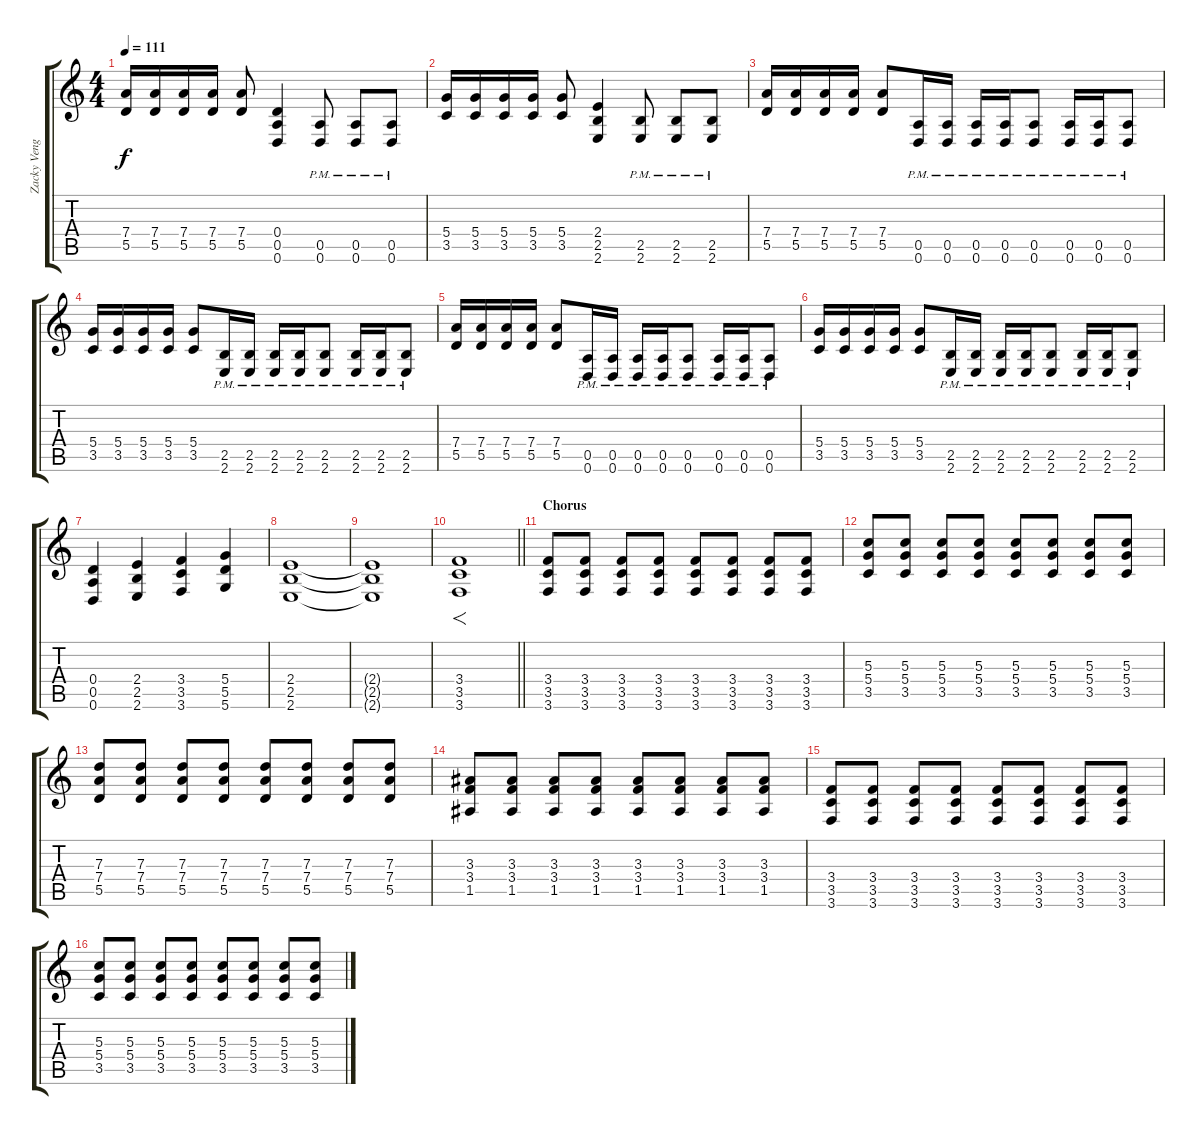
\track ("Zacky Vengeance" "Zacky Veng") {instrument distortionguitar}
\staff {score tabs}
\tuning (E4 B3 G3 D3 A2 D2) {hide}
\ts (4 4)
\tempo 111
\clef g2
\ks c
(7.4 5.5).16{dy f} (7.4 5.5).16 (7.4 5.5).16 (7.4 5.5).16 (7.4 5.5).8 (0.4 0.5 0.6).4 (0.5{pm} 0.6{pm}).8 (0.5{pm} 0.6{pm}).8 (0.5{pm} 0.6{pm}).8 |
(5.4 3.5).16 (5.4 3.5).16 (5.4 3.5).16 (5.4 3.5).16 (5.4 3.5).8 (2.4 2.5 2.6).4 (2.5{pm} 2.6{pm}).8 (2.5{pm} 2.6{pm}).8 (2.5{pm} 2.6{pm}).8 |
(7.4 5.5).16 (7.4 5.5).16 (7.4 5.5).16 (7.4 5.5).16 (7.4 5.5).8 (0.5{pm} 0.6{pm}).16 (0.5{pm} 0.6{pm}).16 (0.5{pm} 0.6{pm}).16 (0.5{pm} 0.6{pm}).16 (0.5{pm} 0.6{pm}).8 (0.5{pm} 0.6{pm}).16 (0.5{pm} 0.6{pm}).16 (0.5{pm} 0.6{pm}).8 |
(5.4 3.5).16 (5.4 3.5).16 (5.4 3.5).16 (5.4 3.5).16 (5.4 3.5).8 (2.5{pm} 2.6{pm}).16 (2.5{pm} 2.6{pm}).16 (2.5{pm} 2.6{pm}).16 (2.5{pm} 2.6{pm}).16 (2.5{pm} 2.6{pm}).8 (2.5{pm} 2.6{pm}).16 (2.5{pm} 2.6{pm}).16 (2.5{pm} 2.6{pm}).8 |
(7.4 5.5).16 (7.4 5.5).16 (7.4 5.5).16 (7.4 5.5).16 (7.4 5.5).8 (0.5{pm} 0.6{pm}).16 (0.5{pm} 0.6{pm}).16 (0.5{pm} 0.6{pm}).16 (0.5{pm} 0.6{pm}).16 (0.5{pm} 0.6{pm}).8 (0.5{pm} 0.6{pm}).16 (0.5{pm} 0.6{pm}).16 (0.5{pm} 0.6{pm}).8 |
(5.4 3.5).16 (5.4 3.5).16 (5.4 3.5).16 (5.4 3.5).16 (5.4 3.5).8 (2.5{pm} 2.6{pm}).16 (2.5{pm} 2.6{pm}).16 (2.5{pm} 2.6{pm}).16 (2.5{pm} 2.6{pm}).16 (2.5{pm} 2.6{pm}).8 (2.5{pm} 2.6{pm}).16 (2.5{pm} 2.6{pm}).16 (2.5{pm} 2.6{pm}).8 |
(0.4 0.5 0.6).4 (2.4 2.5 2.6).4 (3.4 3.5 3.6).4 (5.4 5.5 5.6).4 |
(2.4 2.5 2.6).1{volume 4} |
(2.4{t} 2.5{t} 2.6{t}).1 |
\barLineRight lightlight
(3.4 3.5 3.6).1{f volume 13} |
\section ("" "Chorus")
(3.4 3.5 3.6).8 (3.4 3.5 3.6).8 (3.4 3.5 3.6).8 (3.4 3.5 3.6).8 (3.4 3.5 3.6).8 (3.4 3.5 3.6).8 (3.4 3.5 3.6).8 (3.4 3.5 3.6).8 |
(5.3 5.4 3.5).8 (5.3 5.4 3.5).8 (5.3 5.4 3.5).8 (5.3 5.4 3.5).8 (5.3 5.4 3.5).8 (5.3 5.4 3.5).8 (5.3 5.4 3.5).8 (5.3 5.4 3.5).8 |
(7.3 7.4 5.5).8 (7.3 7.4 5.5).8 (7.3 7.4 5.5).8 (7.3 7.4 5.5).8 (7.3 7.4 5.5).8 (7.3 7.4 5.5).8 (7.3 7.4 5.5).8 (7.3 7.4 5.5).8 |
(3.3 3.4 1.5).8 (3.3 3.4 1.5).8 (3.3 3.4 1.5).8 (3.3 3.4 1.5).8 (3.3 3.4 1.5).8 (3.3 3.4 1.5).8 (3.3 3.4 1.5).8 (3.3 3.4 1.5).8 |
(3.4 3.5 3.6).8 (3.4 3.5 3.6).8 (3.4 3.5 3.6).8 (3.4 3.5 3.6).8 (3.4 3.5 3.6).8 (3.4 3.5 3.6).8 (3.4 3.5 3.6).8 (3.4 3.5 3.6).8 |
(5.3 5.4 3.5).8 (5.3 5.4 3.5).8 (5.3 5.4 3.5).8 (5.3 5.4 3.5).8 (5.3 5.4 3.5).8 (5.3 5.4 3.5).8 (5.3 5.4 3.5).8 (5.3 5.4 3.5).8
